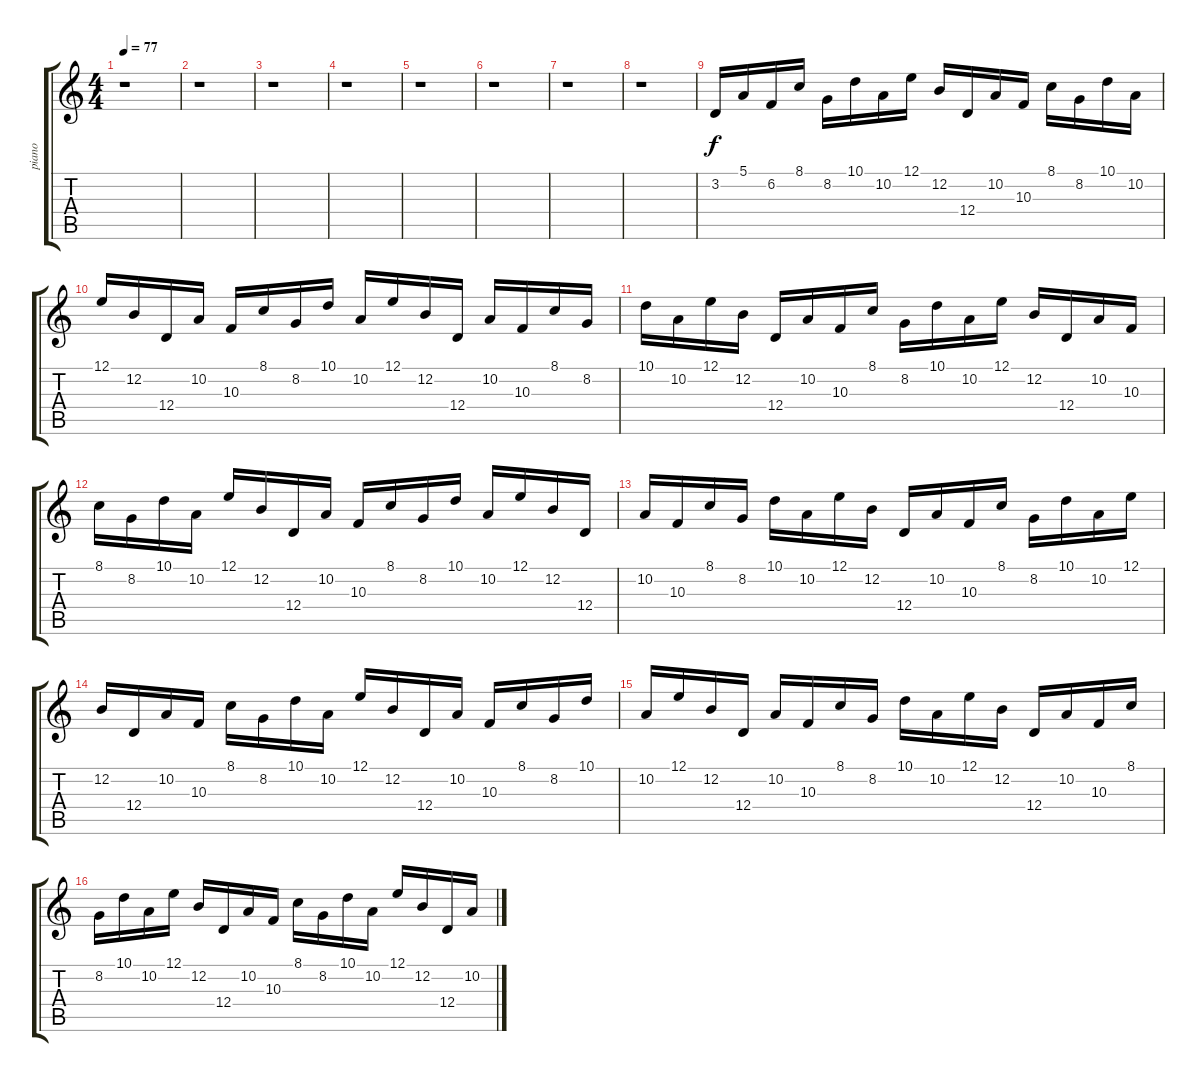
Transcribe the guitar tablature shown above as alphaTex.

\track ("piano" "piano") {instrument acousticgrandpiano}
\staff {score tabs}
\tuning (E4 B3 G3 D3 A2 E2) {hide}
\ts (4 4)
\tempo 77
\clef g2
\ks c
r.1{dy f} |
r.1 |
r.1 |
r.1 |
r.1 |
r.1 |
r.1 |
r.1 |
3.2.16 5.1.16 6.2.16 8.1.16 8.2.16 10.1.16 10.2.16 12.1.16 12.2.16 12.4.16 10.2.16 10.3.16 8.1.16 8.2.16 10.1.16 10.2.16 |
12.1.16 12.2.16 12.4.16 10.2.16 10.3.16 8.1.16 8.2.16 10.1.16 10.2.16 12.1.16 12.2.16 12.4.16 10.2.16 10.3.16 8.1.16 8.2.16 |
10.1.16 10.2.16 12.1.16 12.2.16 12.4.16 10.2.16 10.3.16 8.1.16 8.2.16 10.1.16 10.2.16 12.1.16 12.2.16 12.4.16 10.2.16 10.3.16 |
8.1.16 8.2.16 10.1.16 10.2.16 12.1.16 12.2.16 12.4.16 10.2.16 10.3.16 8.1.16 8.2.16 10.1.16 10.2.16 12.1.16 12.2.16 12.4.16 |
10.2.16 10.3.16 8.1.16 8.2.16 10.1.16 10.2.16 12.1.16 12.2.16 12.4.16 10.2.16 10.3.16 8.1.16 8.2.16 10.1.16 10.2.16 12.1.16 |
12.2.16 12.4.16 10.2.16 10.3.16 8.1.16 8.2.16 10.1.16 10.2.16 12.1.16 12.2.16 12.4.16 10.2.16 10.3.16 8.1.16 8.2.16 10.1.16 |
10.2.16 12.1.16 12.2.16 12.4.16 10.2.16 10.3.16 8.1.16 8.2.16 10.1.16 10.2.16 12.1.16 12.2.16 12.4.16 10.2.16 10.3.16 8.1.16 |
8.2.16 10.1.16 10.2.16 12.1.16 12.2.16 12.4.16 10.2.16 10.3.16 8.1.16 8.2.16 10.1.16 10.2.16 12.1.16 12.2.16 12.4.16 10.2.16
